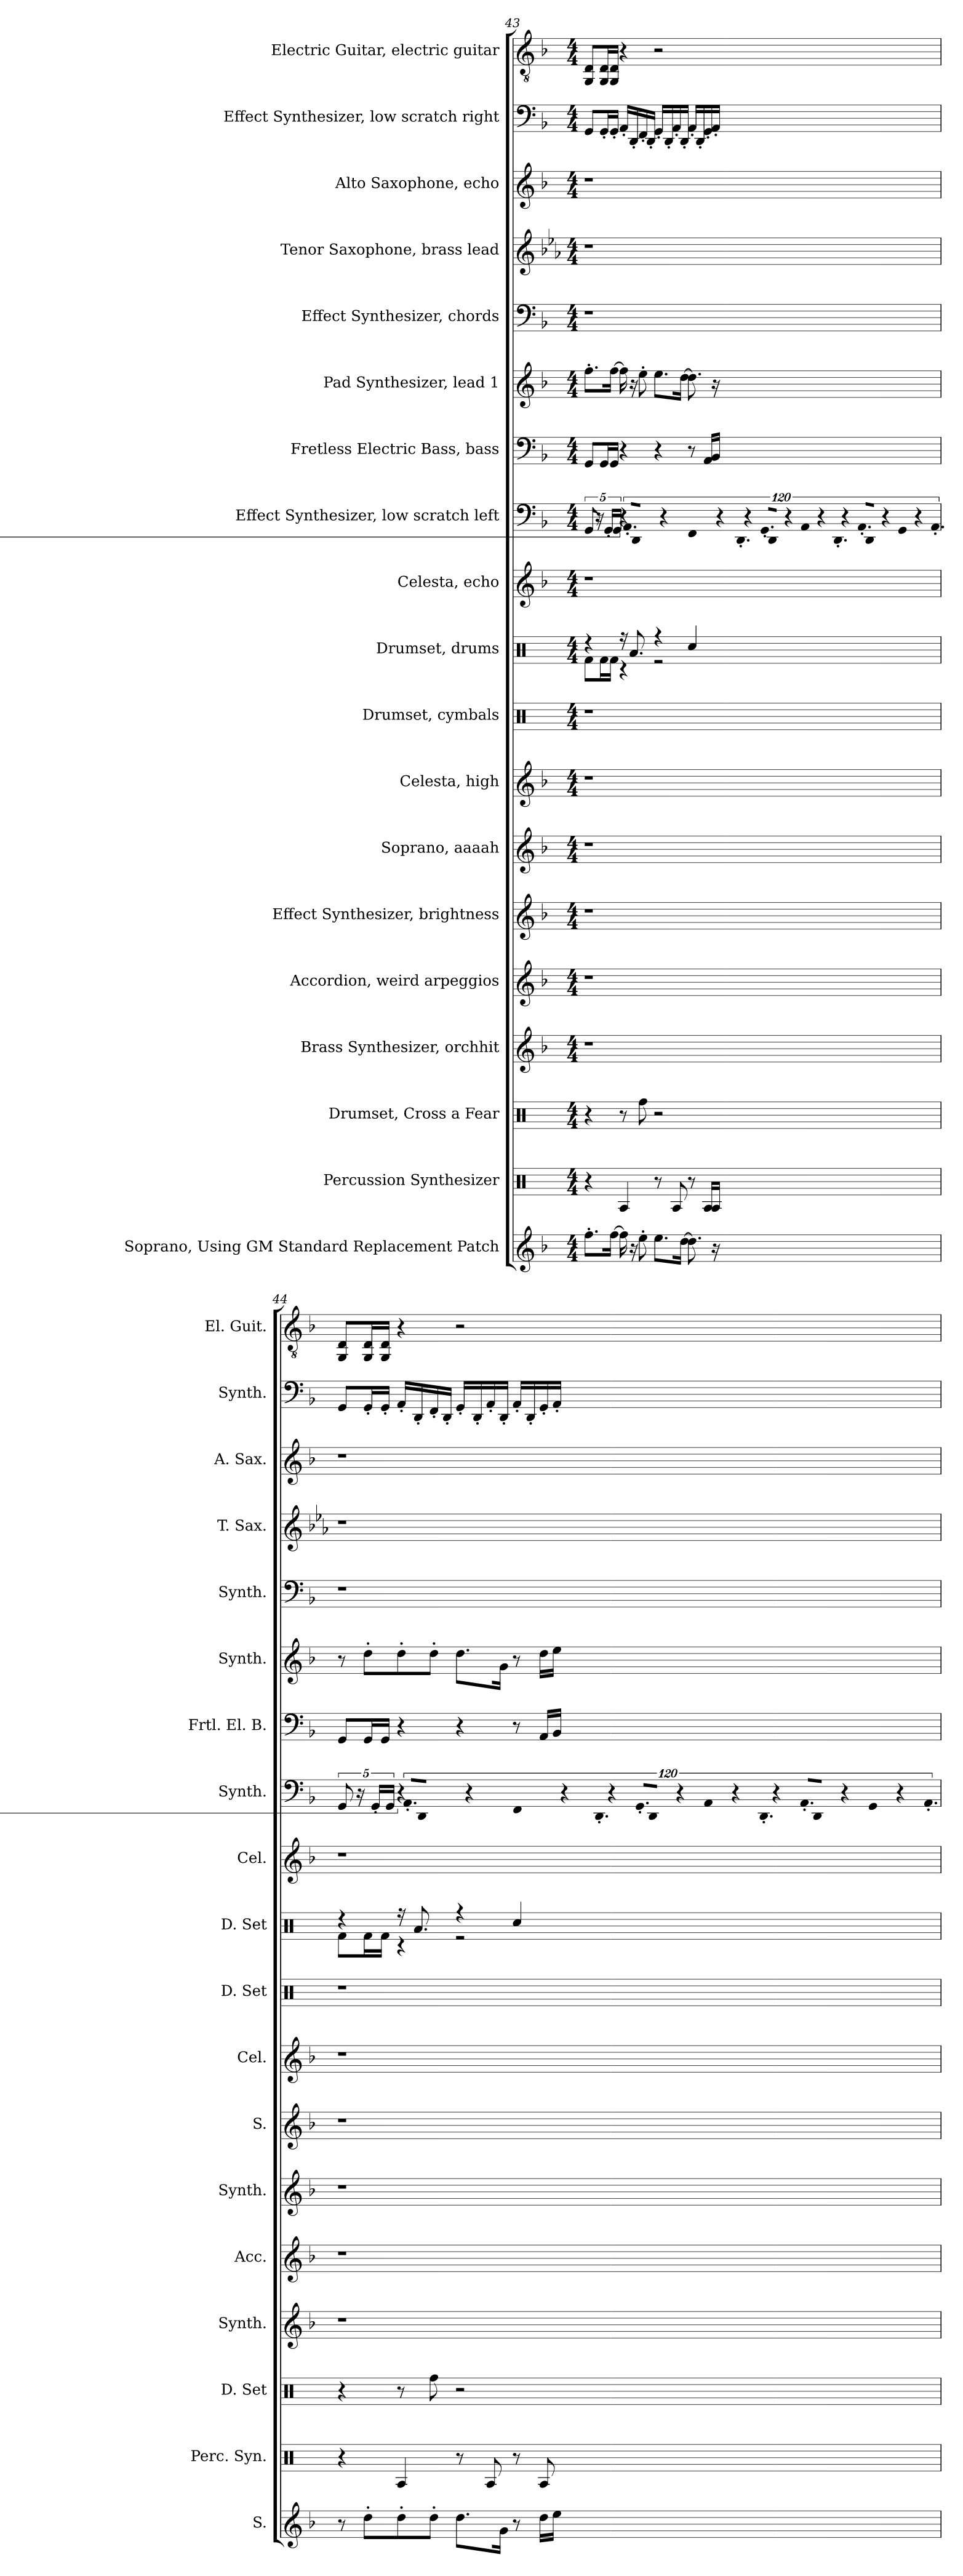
**kern	**kern	**kern	**kern	**kern	**kern	**kern	**kern	**kern	**kern	**kern	**kern	**kern	**kern	**kern	**kern	**kern	**kern	**kern
*part19	*part18	*part17	*part16	*part15	*part14	*part13	*part12	*part11	*part10	*part9	*part8	*part7	*part6	*part5	*part4	*part3	*part2	*part1
*staff19	*staff18	*staff17	*staff16	*staff15	*staff14	*staff13	*staff12	*staff11	*staff10	*staff9	*staff8	*staff7	*staff6	*staff5	*staff4	*staff3	*staff2	*staff1
*I"Soprano, Using GM Standard Replacement Patch	*I"Percussion Synthesizer	*I"Drumset, Cross a Fear	*I"Brass Synthesizer, orchhit	*I"Accordion, weird arpeggios	*I"Effect Synthesizer, brightness	*I"Soprano, aaaah	*I"Celesta, high	*I"Drumset, cymbals	*I"Drumset, drums	*I"Celesta, echo	*I"Effect Synthesizer, low scratch left	*I"Fretless Electric Bass, bass	*I"Pad Synthesizer, lead 1	*I"Effect Synthesizer, chords	*I"Tenor Saxophone, brass lead	*I"Alto Saxophone, echo	*I"Effect Synthesizer, low scratch right	*I"Electric Guitar, electric guitar
*I'S.	*I'Perc. Syn.	*I'D. Set	*I'Synth.	*I'Acc.	*I'Synth.	*I'S.	*I'Cel.	*I'D. Set	*I'D. Set	*I'Cel.	*I'Synth.	*I'Frtl. El. B.	*I'Synth.	*I'Synth.	*I'T. Sax.	*I'A. Sax.	*I'Synth.	*I'El. Guit.
!!LO:PB:g=z
*clefG2	*clefX	*clefX	*clefG2	*clefG2	*clefG2	*clefG2	*clefG2	*clefX	*clefX	*clefG2	*clefF4	*clefF4	*clefG2	*clefF4	*clefG2	*clefG2	*clefF4	*clefGv2
*	*	*	*	*	*	*	*ITrd-7c-12	*	*	*ITrd-7c-12	*	*ITrd7c12	*	*	*ITrd8c14	*ITrd5c9	*	*
*k[b-]	*k[]	*k[]	*k[b-]	*k[b-]	*k[b-]	*k[b-]	*k[b-]	*k[]	*k[]	*k[b-]	*k[b-]	*k[b-]	*k[b-]	*k[b-]	*k[b-e-a-]	*k[b-e-a-d-]	*k[b-]	*k[b-]
*M4/4	*M4/4	*M4/4	*M4/4	*M4/4	*M4/4	*M4/4	*M4/4	*M4/4	*M4/4	*M4/4	*M4/4	*M4/4	*M4/4	*M4/4	*M4/4	*M4/4	*M4/4	*M4/4
=43	=43	=43	=43	=43	=43	=43	=43	=43	=43	=43	=43	=43	=43	=43	=43	=43	=43	=43
*	*	*	*	*	*	*	*	*	*^	*	*	*	*	*	*	*	*	*
8.ff'\L	4r	4r	1r	1r	1r	1r	1r	1r	4r	8Rf\L	1r	10GG/	8GGG/L	8.ff'\L	1r	1r	1r	8GG/L	8GG/ 8D/L
.	.	.	.	.	.	.	.	.	.	.	.	20r	.	.	.	.	.	.	.
.	.	.	.	.	.	.	.	.	.	16Rf\L	.	.	16GGG/L	.	.	.	.	16GG'/L	16GG/ 16D/L
.	.	.	.	.	.	.	.	.	.	.	.	20GG'/LL	.	.	.	.	.	.	.
[16ff\Jk	.	.	.	.	.	.	.	.	.	16Rf\JJ	.	.	16GGG/JJ	[16ff\Jk	.	.	.	16GG'/JJ	16GG/ 16D/JJ
.	.	.	.	.	.	.	.	.	.	.	.	20GG/JJ	.	.	.	.	.	.	.
!	!	!	!	!	!	!	!	!	!	!	!	!LO:N:vis=64	!	!	!	!	!	!	!
16ff\]	4RA/	8r	.	.	.	.	.	.	16r	4r	.	960%17r	4r	16ff\]	.	.	.	16AA'/LL	4r
!	!	!	!	!	!	!	!	!	!	!	!	!LO:N:vis=32.	!	!	!	!	!	!	!
.	.	.	.	.	.	.	.	.	.	.	.	1920%103AA'/LLL	.	.	.	.	.	.	.
16r	.	.	.	.	.	.	.	.	8.Ra/	.	.	.	.	16r	.	.	.	16DD'/	.
!	!	!	!	!	!	!	!	!	!	!	!	!LO:N:vis=32	!	!	!	!	!	!	!
.	.	.	.	.	.	.	.	.	.	.	.	640%23DD/JJJ	.	.	.	.	.	.	.
!	!	!	!	!	!	!	!	!	!	!	!	!LO:N:vis=32	!	!	!	!	!	!	!
.	.	.	.	.	.	.	.	.	.	.	.	640%23r	.	.	.	.	.	.	.
8ee'\	.	8Rff\	.	.	.	.	.	.	.	.	.	.	.	8ee'\	.	.	.	16FF'/	.
!	!	!	!	!	!	!	!	!	!	!	!	!LO:N:vis=32	!	!	!	!	!	!	!
.	.	.	.	.	.	.	.	.	.	.	.	640%23FF/	.	.	.	.	.	.	.
!	!	!	!	!	!	!	!	!	!	!	!	!LO:N:vis=64	!	!	!	!	!	!	!
.	.	.	.	.	.	.	.	.	.	.	.	960%17r	.	.	.	.	.	.	.
.	.	.	.	.	.	.	.	.	.	.	.	.	.	.	.	.	.	16DD'/JJ	.
!	!	!	!	!	!	!	!	!	!	!	!	!LO:N:vis=32.	!	!	!	!	!	!	!
.	.	.	.	.	.	.	.	.	.	.	.	1920%103DD'/	.	.	.	.	.	.	.
8.ee\L	8r	2r	.	.	.	.	.	.	4r	2r	.	.	4r	8.ee\L	.	.	.	16GG'/LL	2r
!	!	!	!	!	!	!	!	!	!	!	!	!LO:N:vis=64	!	!	!	!	!	!	!
.	.	.	.	.	.	.	.	.	.	.	.	960%17r	.	.	.	.	.	.	.
!	!	!	!	!	!	!	!	!	!	!	!	!LO:N:vis=32.	!	!	!	!	!	!	!
.	.	.	.	.	.	.	.	.	.	.	.	1920%103GG'/LLL	.	.	.	.	.	.	.
.	.	.	.	.	.	.	.	.	.	.	.	.	.	.	.	.	.	16DD'/	.
!	!	!	!	!	!	!	!	!	!	!	!	!LO:N:vis=32	!	!	!	!	!	!	!
.	.	.	.	.	.	.	.	.	.	.	.	640%23DD/JJJ	.	.	.	.	.	.	.
!	!	!	!	!	!	!	!	!	!	!	!	!LO:N:vis=32	!	!	!	!	!	!	!
.	.	.	.	.	.	.	.	.	.	.	.	640%23r	.	.	.	.	.	.	.
.	8RA/	.	.	.	.	.	.	.	.	.	.	.	.	.	.	.	.	16AA'/	.
!	!	!	!	!	!	!	!	!	!	!	!	!LO:N:vis=32	!	!	!	!	!	!	!
.	.	.	.	.	.	.	.	.	.	.	.	640%23AA/	.	.	.	.	.	.	.
!	!	!	!	!	!	!	!	!	!	!	!	!LO:N:vis=64	!	!	!	!	!	!	!
.	.	.	.	.	.	.	.	.	.	.	.	960%17r	.	.	.	.	.	.	.
[16dd\Jk	.	.	.	.	.	.	.	.	.	.	.	.	.	[16dd\Jk	.	.	.	16DD'/JJ	.
!	!	!	!	!	!	!	!	!	!	!	!	!LO:N:vis=32.	!	!	!	!	!	!	!
.	.	.	.	.	.	.	.	.	.	.	.	1920%103DD'/	.	.	.	.	.	.	.
8.dd\]	8r	.	.	.	.	.	.	.	4Rcc/	.	.	.	8r	8.dd\]	.	.	.	16AA'/LL	.
!	!	!	!	!	!	!	!	!	!	!	!	!LO:N:vis=64	!	!	!	!	!	!	!
.	.	.	.	.	.	.	.	.	.	.	.	960%17r	.	.	.	.	.	.	.
!	!	!	!	!	!	!	!	!	!	!	!	!LO:N:vis=32.	!	!	!	!	!	!	!
.	.	.	.	.	.	.	.	.	.	.	.	1920%103AA'/LLL	.	.	.	.	.	.	.
.	.	.	.	.	.	.	.	.	.	.	.	.	.	.	.	.	.	16DD'/	.
!	!	!	!	!	!	!	!	!	!	!	!	!LO:N:vis=32	!	!	!	!	!	!	!
.	.	.	.	.	.	.	.	.	.	.	.	640%23DD/JJJ	.	.	.	.	.	.	.
!	!	!	!	!	!	!	!	!	!	!	!	!LO:N:vis=32	!	!	!	!	!	!	!
.	.	.	.	.	.	.	.	.	.	.	.	640%23r	.	.	.	.	.	.	.
.	16RA/LL	.	.	.	.	.	.	.	.	.	.	.	16AAA/LL	.	.	.	.	16GG'/	.
!	!	!	!	!	!	!	!	!	!	!	!	!LO:N:vis=32	!	!	!	!	!	!	!
.	.	.	.	.	.	.	.	.	.	.	.	640%23GG/	.	.	.	.	.	.	.
!	!	!	!	!	!	!	!	!	!	!	!	!LO:N:vis=64	!	!	!	!	!	!	!
.	.	.	.	.	.	.	.	.	.	.	.	960%17r	.	.	.	.	.	.	.
16r	16RA/JJ	.	.	.	.	.	.	.	.	.	.	.	16BBB-/JJ	16r	.	.	.	16AA'/JJ	.
!	!	!	!	!	!	!	!	!	!	!	!	!LO:N:vis=32.	!	!	!	!	!	!	!
.	.	.	.	.	.	.	.	.	.	.	.	1920%103AA'/	.	.	.	.	.	.	.
640ryy	640ryy	640ryy	640ryy	640ryy	640ryy	640ryy	640ryy	640ryy	640ryy	640ryy	640ryy	.	640ryy	640ryy	640ryy	640ryy	640ryy	640ryy	640ryy
!!LO:PB:g=z
=44	=44	=44	=44	=44	=44	=44	=44	=44	=44	=44	=44	=44	=44	=44	=44	=44	=44	=44	=44
8r	4r	4r	1r	1r	1r	1r	1r	1r	4r	8Rf\L	1r	10GG/	8GGG/L	8r	1r	1r	1r	8GG/L	8GG/ 8D/L
.	.	.	.	.	.	.	.	.	.	.	.	20r	.	.	.	.	.	.	.
8dd'\L	.	.	.	.	.	.	.	.	.	16Rf\L	.	.	16GGG/L	8dd'\L	.	.	.	16GG'/L	16GG/ 16D/L
.	.	.	.	.	.	.	.	.	.	.	.	20GG'/LL	.	.	.	.	.	.	.
.	.	.	.	.	.	.	.	.	.	16Rf\JJ	.	.	16GGG/JJ	.	.	.	.	16GG'/JJ	16GG/ 16D/JJ
.	.	.	.	.	.	.	.	.	.	.	.	20GG/JJ	.	.	.	.	.	.	.
!	!	!	!	!	!	!	!	!	!	!	!	!LO:N:vis=64	!	!	!	!	!	!	!
8dd'\	4RA/	8r	.	.	.	.	.	.	16r	4r	.	960%17r	4r	8dd'\	.	.	.	16AA'/LL	4r
!	!	!	!	!	!	!	!	!	!	!	!	!LO:N:vis=32.	!	!	!	!	!	!	!
.	.	.	.	.	.	.	.	.	.	.	.	1920%103AA'/LLL	.	.	.	.	.	.	.
.	.	.	.	.	.	.	.	.	8.Ra/	.	.	.	.	.	.	.	.	16DD'/	.
!	!	!	!	!	!	!	!	!	!	!	!	!LO:N:vis=32	!	!	!	!	!	!	!
.	.	.	.	.	.	.	.	.	.	.	.	640%23DD/JJJ	.	.	.	.	.	.	.
!	!	!	!	!	!	!	!	!	!	!	!	!LO:N:vis=32	!	!	!	!	!	!	!
.	.	.	.	.	.	.	.	.	.	.	.	640%23r	.	.	.	.	.	.	.
8dd'\J	.	8Rff\	.	.	.	.	.	.	.	.	.	.	.	8dd'\J	.	.	.	16FF'/	.
!	!	!	!	!	!	!	!	!	!	!	!	!LO:N:vis=32	!	!	!	!	!	!	!
.	.	.	.	.	.	.	.	.	.	.	.	640%23FF/	.	.	.	.	.	.	.
!	!	!	!	!	!	!	!	!	!	!	!	!LO:N:vis=64	!	!	!	!	!	!	!
.	.	.	.	.	.	.	.	.	.	.	.	960%17r	.	.	.	.	.	.	.
.	.	.	.	.	.	.	.	.	.	.	.	.	.	.	.	.	.	16DD'/JJ	.
!	!	!	!	!	!	!	!	!	!	!	!	!LO:N:vis=32.	!	!	!	!	!	!	!
.	.	.	.	.	.	.	.	.	.	.	.	1920%103DD'/	.	.	.	.	.	.	.
8.dd\L	8r	2r	.	.	.	.	.	.	4r	2r	.	.	4r	8.dd\L	.	.	.	16GG'/LL	2r
!	!	!	!	!	!	!	!	!	!	!	!	!LO:N:vis=64	!	!	!	!	!	!	!
.	.	.	.	.	.	.	.	.	.	.	.	960%17r	.	.	.	.	.	.	.
!	!	!	!	!	!	!	!	!	!	!	!	!LO:N:vis=32.	!	!	!	!	!	!	!
.	.	.	.	.	.	.	.	.	.	.	.	1920%103GG'/LLL	.	.	.	.	.	.	.
.	.	.	.	.	.	.	.	.	.	.	.	.	.	.	.	.	.	16DD'/	.
!	!	!	!	!	!	!	!	!	!	!	!	!LO:N:vis=32	!	!	!	!	!	!	!
.	.	.	.	.	.	.	.	.	.	.	.	640%23DD/JJJ	.	.	.	.	.	.	.
!	!	!	!	!	!	!	!	!	!	!	!	!LO:N:vis=32	!	!	!	!	!	!	!
.	.	.	.	.	.	.	.	.	.	.	.	640%23r	.	.	.	.	.	.	.
.	8RA/	.	.	.	.	.	.	.	.	.	.	.	.	.	.	.	.	16AA'/	.
!	!	!	!	!	!	!	!	!	!	!	!	!LO:N:vis=32	!	!	!	!	!	!	!
.	.	.	.	.	.	.	.	.	.	.	.	640%23AA/	.	.	.	.	.	.	.
!	!	!	!	!	!	!	!	!	!	!	!	!LO:N:vis=64	!	!	!	!	!	!	!
.	.	.	.	.	.	.	.	.	.	.	.	960%17r	.	.	.	.	.	.	.
16g\Jk	.	.	.	.	.	.	.	.	.	.	.	.	.	16g\Jk	.	.	.	16DD'/JJ	.
!	!	!	!	!	!	!	!	!	!	!	!	!LO:N:vis=32.	!	!	!	!	!	!	!
.	.	.	.	.	.	.	.	.	.	.	.	1920%103DD'/	.	.	.	.	.	.	.
8r	8r	.	.	.	.	.	.	.	4Rcc/	.	.	.	8r	8r	.	.	.	16AA'/LL	.
!	!	!	!	!	!	!	!	!	!	!	!	!LO:N:vis=64	!	!	!	!	!	!	!
.	.	.	.	.	.	.	.	.	.	.	.	960%17r	.	.	.	.	.	.	.
!	!	!	!	!	!	!	!	!	!	!	!	!LO:N:vis=32.	!	!	!	!	!	!	!
.	.	.	.	.	.	.	.	.	.	.	.	1920%103AA'/LLL	.	.	.	.	.	.	.
.	.	.	.	.	.	.	.	.	.	.	.	.	.	.	.	.	.	16DD'/	.
!	!	!	!	!	!	!	!	!	!	!	!	!LO:N:vis=32	!	!	!	!	!	!	!
.	.	.	.	.	.	.	.	.	.	.	.	640%23DD/JJJ	.	.	.	.	.	.	.
!	!	!	!	!	!	!	!	!	!	!	!	!LO:N:vis=32	!	!	!	!	!	!	!
.	.	.	.	.	.	.	.	.	.	.	.	640%23r	.	.	.	.	.	.	.
16dd\LL	8RA/	.	.	.	.	.	.	.	.	.	.	.	16AAA/LL	16dd\LL	.	.	.	16GG'/	.
!	!	!	!	!	!	!	!	!	!	!	!	!LO:N:vis=32	!	!	!	!	!	!	!
.	.	.	.	.	.	.	.	.	.	.	.	640%23GG/	.	.	.	.	.	.	.
!	!	!	!	!	!	!	!	!	!	!	!	!LO:N:vis=64	!	!	!	!	!	!	!
.	.	.	.	.	.	.	.	.	.	.	.	960%17r	.	.	.	.	.	.	.
16ee\JJ	.	.	.	.	.	.	.	.	.	.	.	.	16BBB-/JJ	16ee\JJ	.	.	.	16AA'/JJ	.
!	!	!	!	!	!	!	!	!	!	!	!	!LO:N:vis=32.	!	!	!	!	!	!	!
.	.	.	.	.	.	.	.	.	.	.	.	1920%103AA'/	.	.	.	.	.	.	.
640ryy	640ryy	640ryy	640ryy	640ryy	640ryy	640ryy	640ryy	640ryy	640ryy	640ryy	640ryy	.	640ryy	640ryy	640ryy	640ryy	640ryy	640ryy	640ryy
*	*	*	*	*	*	*	*	*	*v	*v	*	*	*	*	*	*	*	*	*
=	=	=	=	=	=	=	=	=	=	=	=	=	=	=	=	=	=	=
*-	*-	*-	*-	*-	*-	*-	*-	*-	*-	*-	*-	*-	*-	*-	*-	*-	*-	*-
